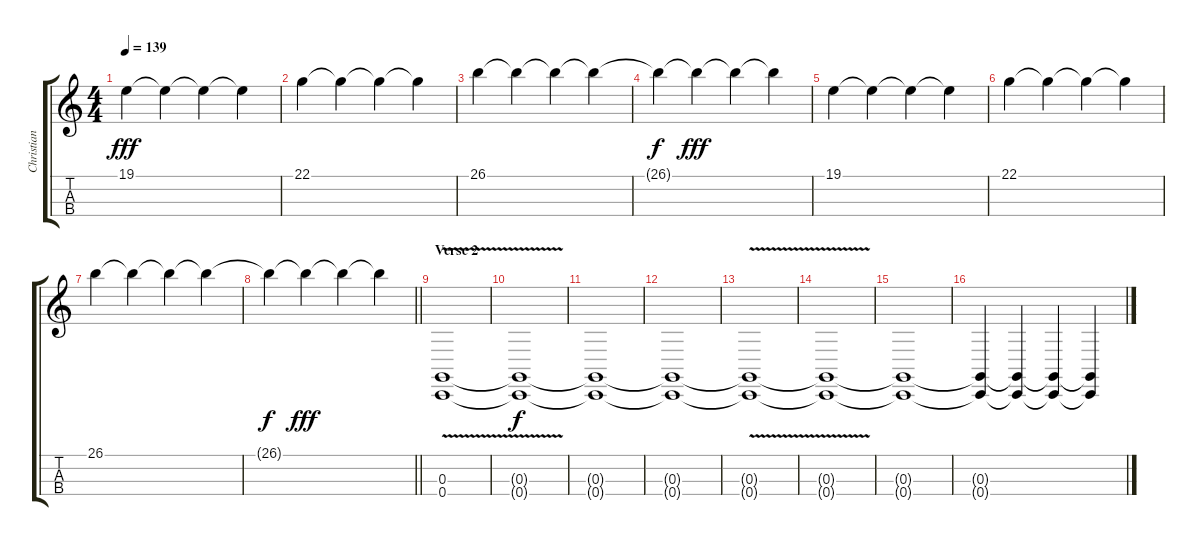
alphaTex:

\track ("Christian McAlhaney" "Christian ") {instrument pad1newage}
\staff {score tabs}
\tuning (A3 D3 G2 C2) {hide}
\ts (4 4)
\tempo 139
\clef g2
\ks c
19.1.4{dy fff} 19.1{t}.4 19.1{t}.4 19.1{t}.4 |
22.1.4 22.1{t}.4 22.1{t}.4 22.1{t}.4 |
26.1.4 26.1{t}.4 26.1{t}.4 26.1{t}.4 |
26.1{t}.4{dy f} 26.1{t}.4{dy fff} 26.1{t}.4 26.1{t}.4 |
19.1.4 19.1{t}.4 19.1{t}.4 19.1{t}.4 |
22.1.4 22.1{t}.4 22.1{t}.4 22.1{t}.4 |
26.1.4 26.1{t}.4 26.1{t}.4 26.1{t}.4 |
\barLineRight lightlight
26.1{t}.4{dy f} 26.1{t}.4{dy fff} 26.1{t}.4 26.1{t}.4 |
\section ("" "Verse 2")
(0.3{v} 0.4{v}).1{volume 6 instrument rockorgan} |
(0.3{t} 0.4{t}).1{dy f} |
(0.3{t} 0.4{t}).1 |
(0.3{t} 0.4{t}).1 |
(0.3{v t} 0.4{v t}).1 |
(0.3{t} 0.4{t}).1 |
(0.3{t} 0.4{t}).1 |
(0.3{t} 0.4{t}).4 (0.3{t} 0.4{t}).4 (0.3{t} 0.4{t}).4 (0.3{t} 0.4{t}).4
